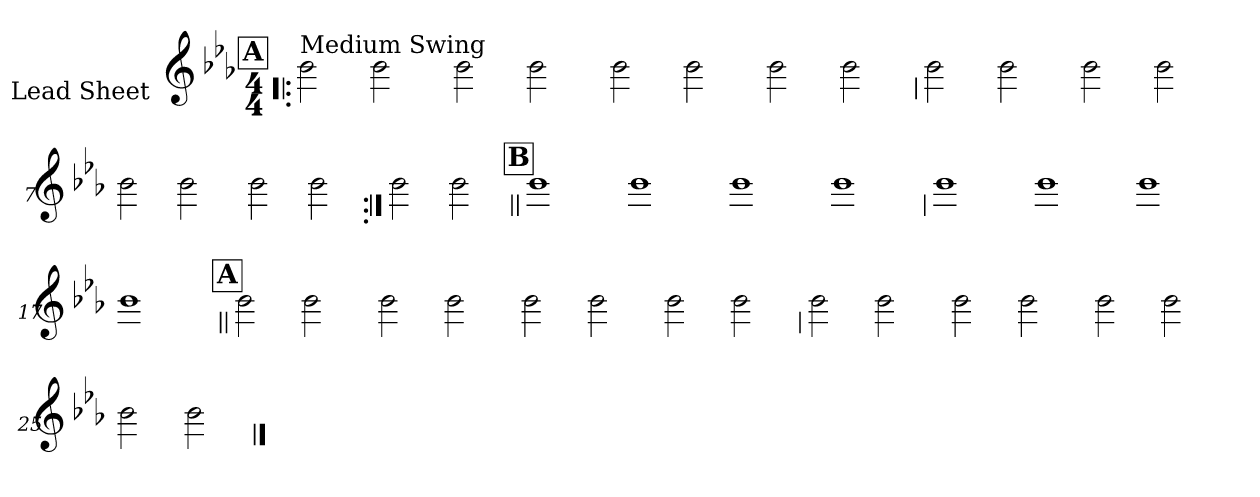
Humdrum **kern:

**kern
*part1
*staff1
*I"Lead Sheet
*stria0
*clefG2
*k[b-e-a-]
*c:
*M4/4
!!LO:REH:place=s1:a:t=A
=1!|:
!LO:TX:a:t=Medium Swing
2b-
2b-
=2-
2b-
2b-
=3-
2b-
2b-
=4-
2b-
2b-
!!LO:LB:g=z
=5
2b-
2b-
=6-
2b-
2b-
=7-
2b-
2b-
=8-
2b-
2b-
!!LO:LB:g=z
=9:|!
2b-
2b-
!!LO:LB:g=z
!!LO:REH:place=s1:a:t=B
=10||
1b-
=11-
1b-
=12-
1b-
=13-
1b-
!!LO:LB:g=z
=14
1b-
=15-
1b-
=16-
1b-
=17-
1b-
!!LO:LB:g=z
!!LO:REH:place=s1:a:t=A
=18||
2b-
2b-
=19-
2b-
2b-
=20-
2b-
2b-
=21-
2b-
2b-
!!LO:LB:g=z
=22
2b-
2b-
=23-
2b-
2b-
=24-
2b-
2b-
=25-
2b-
2b-
==
*-
